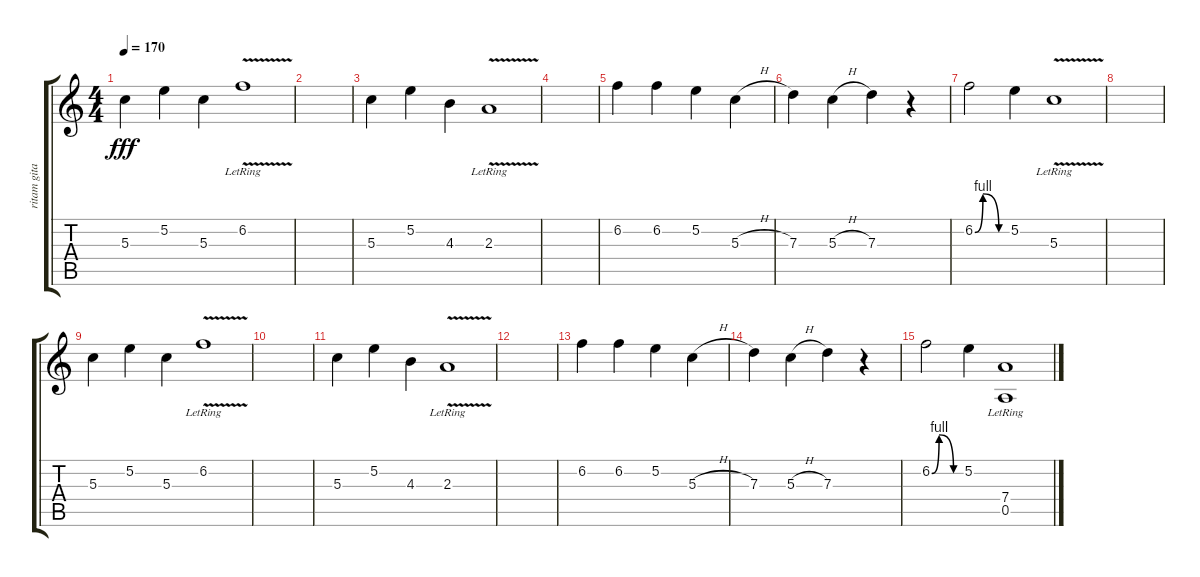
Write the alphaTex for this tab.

\track ("ritam gitara" "ritam gita") {instrument overdrivenguitar}
\staff {score tabs}
\tuning (E4 B3 G3 D3 A2 E2) {hide}
\ts (4 4)
\tempo 170
\clef g2
\ks c
5.3.4{dy fff} 5.2.4 5.3.4 6.2{v lr}.1 |
|
5.3.4 5.2.4 4.3.4 2.3{v lr}.1 |
|
6.2.4 6.2.4 5.2.4 5.3{h}.4 |
7.3.4 5.3{h}.4 7.3.4 r.4 |
6.2{be (custom 0 0 15 4 45 0 60 0)}.2 5.2.4 5.3{v lr}.1 |
|
5.3.4 5.2.4 5.3.4 6.2{v lr}.1 |
|
5.3.4 5.2.4 4.3.4 2.3{v lr}.1 |
|
6.2.4 6.2.4 5.2.4 5.3{h}.4 |
7.3.4 5.3{h}.4 7.3.4 r.4 |
6.2{be (custom 0 0 15 4 45 0 60 0)}.2 5.2.4 (7.4 0.5{lr}).1
